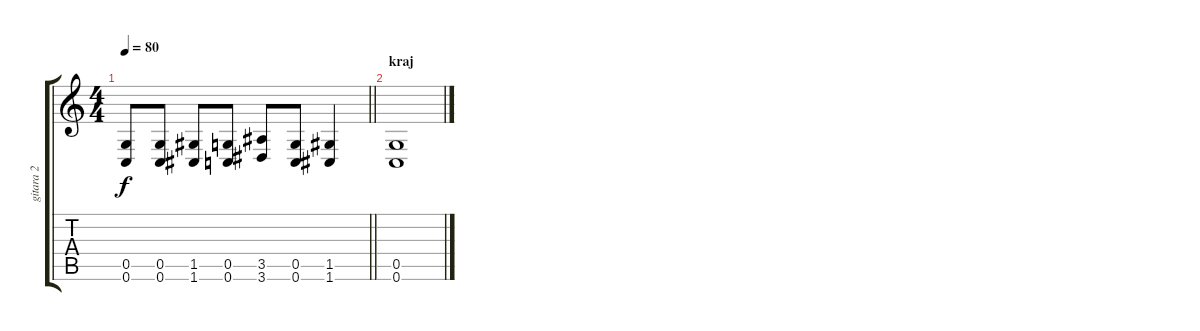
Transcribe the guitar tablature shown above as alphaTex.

\track ("gitara 2" "gitara 2") {instrument distortionguitar}
\staff {score tabs}
\tuning (D4 A3 F3 C3 G2 C2) {hide}
\ts (4 4)
\tempo 80
\clef g2
\barLineRight lightlight
\ks c
(0.5 0.6).8{dy f} (0.5 0.6).8 (1.5 1.6).8 (0.5 0.6).8 (3.5 3.6).8 (0.5 0.6).8 (1.5 1.6).4 |
\section ("" "kraj")
(0.5 0.6).1
